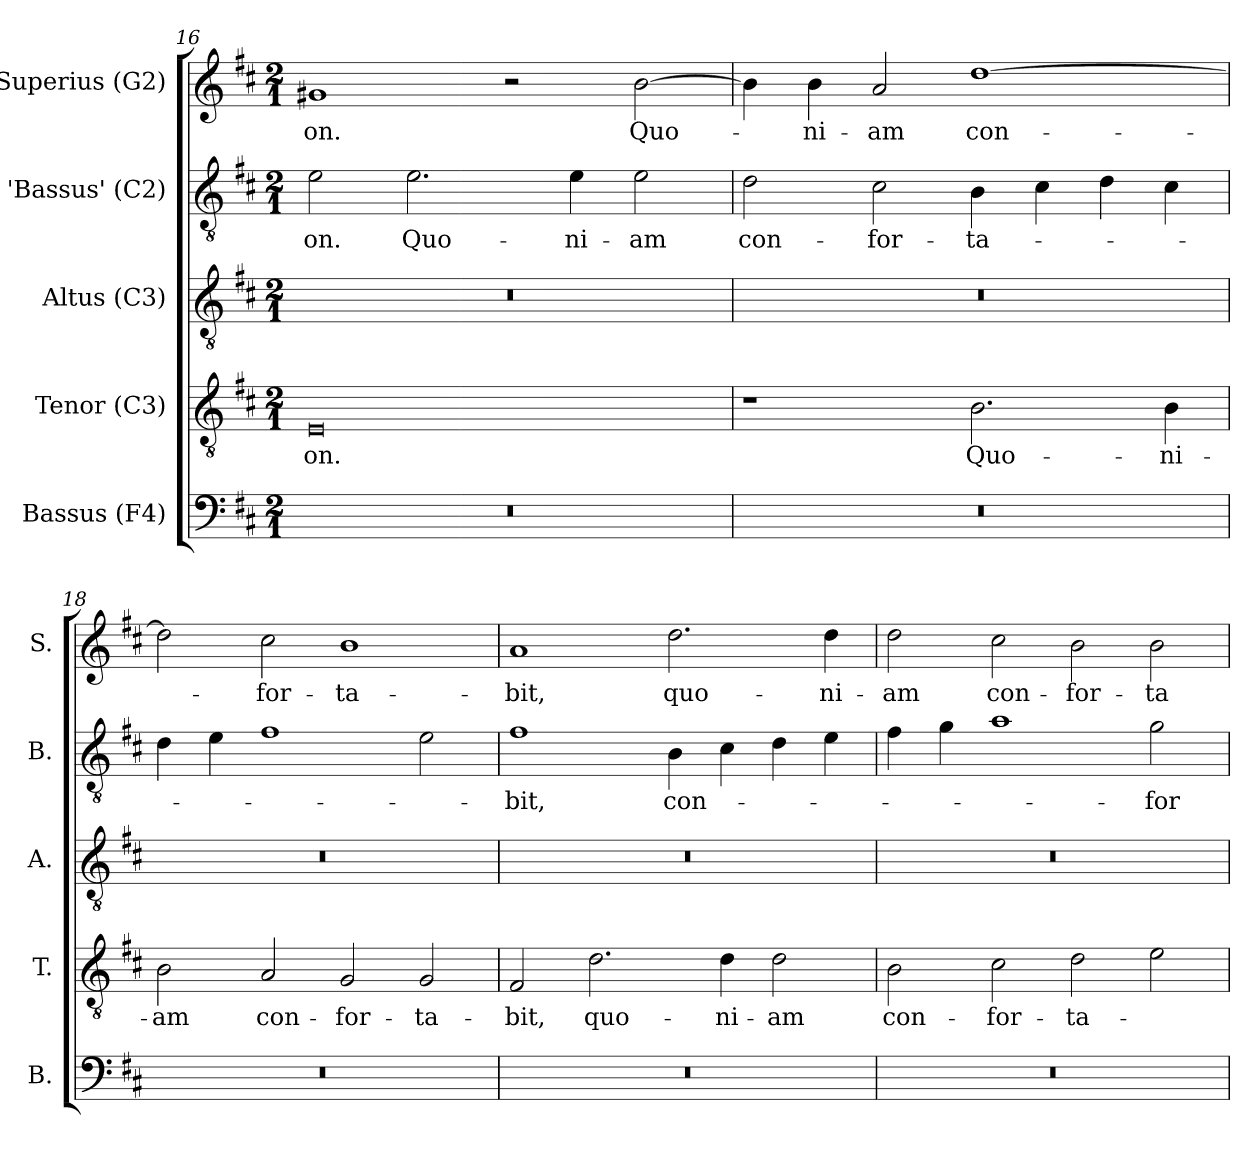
**kern	**kern	**text	**kern	**kern	**text	**kern	**text
*part5	*part4	*part4	*part3	*part2	*part2	*part1	*part1
*staff5	*staff4	*staff4	*staff3	*staff2	*staff2	*staff1	*staff1
*I"Bassus (F4)	*I"Tenor (C3)	*	*I"Altus (C3)	*I"'Bassus' (C2)	*	*I"Superius (G2)	*
*I'B.	*I'T.	*	*I'A.	*I'B.	*	*I'S.	*
*clefF4	*clefGv2	*	*clefGv2	*clefGv2	*	*clefG2	*
*	*	*	*ITrd7c12	*ITrd7c12	*	*	*
*k[f#c#]	*k[f#c#]	*	*k[f#c#]	*k[f#c#]	*	*k[f#c#]	*
*D:	*D:	*	*D:	*D:	*	*D:	*
*M2/1	*M2/1	*	*M2/1	*M2/1	*	*M2/1	*
=16	=16	=16	=16	=16	=16	=16	=16
!LO:N:vis=1	!	!	!	!	!	!	!
!	!	!LO:LY:b:color=#000000	!LO:N:vis=1	!	!	!	!
!	!	!	!	!	!LO:LY:b:color=#000000	!	!
!	!	!	!	!	!	!	!LO:LY:b:color=#000000
0r	0Ei	-on.	0r	2Ei\	-on.	1g#Xi	-on.
!	!	!	!	!	!LO:LY:b:color=#000000	!	!
.	.	.	.	2.Ei\	Quo-	.	.
.	.	.	.	.	.	2r	.
!	!	!	!	!	!LO:LY:b:color=#000000	!	!
.	.	.	.	4Ei\	-ni-	.	.
!	!	!	!	!	!LO:LY:b:color=#000000	!	!
!	!	!	!	!	!	!	!LO:LY:b:color=#000000
.	.	.	.	2Ei\	-am	[2bi\	Quo-
=17	=17	=17	=17	=17	=17	=17	=17
!LO:N:vis=1	!	!	!LO:N:vis=1	!	!	!	!
!	!	!	!	!	!LO:LY:b:color=#000000	!	!
0r	1r	.	0r	2Di\	con-	4bi\]	.
!	!	!	!	!	!	!	!LO:LY:b:color=#000000
.	.	.	.	.	.	4bi\	-ni-
!	!	!	!	!	!LO:LY:b:color=#000000	!	!
!	!	!	!	!	!	!	!LO:LY:b:color=#000000
.	.	.	.	2C#i\	-for-	2ai/	-am
!	!	!LO:LY:b:color=#000000	!	!	!	!	!
!	!	!	!	!	!LO:LY:b:color=#000000	!	!
!	!	!	!	!	!	!	!LO:LY:b:color=#000000
.	2.Bi\	Quo-	.	4BBi\	-ta-	[1ddi	con-
.	.	.	.	4C#i\	.	.	.
.	.	.	.	4Di\	.	.	.
!	!	!LO:LY:b:color=#000000	!	!	!	!	!
.	4Bi\	-ni-	.	4C#i\	.	.	.
=18	=18	=18	=18	=18	=18	=18	=18
!LO:N:vis=1	!	!	!	!	!	!	!
!	!	!LO:LY:b:color=#000000	!LO:N:vis=1	!	!	!	!
0r	2Bi\	-am	0r	4Di\	.	2ddi\]	.
.	.	.	.	4Ei\	.	.	.
!	!	!LO:LY:b:color=#000000	!	!	!	!	!
!	!	!	!	!	!	!	!LO:LY:b:color=#000000
.	2Ai/	con-	.	1F#i	.	2cc#i\	-for-
!	!	!LO:LY:b:color=#000000	!	!	!	!	!
!	!	!	!	!	!	!	!LO:LY:b:color=#000000
.	2Gi/	-for-	.	.	.	1bi	-ta-
!	!	!LO:LY:b:color=#000000	!	!	!	!	!
.	2Gi/	-ta-	.	2Ei\	.	.	.
=19	=19	=19	=19	=19	=19	=19	=19
!LO:N:vis=1	!	!	!	!	!	!	!
!	!	!LO:LY:b:color=#000000	!LO:N:vis=1	!	!	!	!
!	!	!	!	!	!LO:LY:b:color=#000000	!	!
!	!	!	!	!	!	!	!LO:LY:b:color=#000000
0r	2F#i/	-bit,	0r	1F#i	-bit,	1ai	-bit,
!	!	!LO:LY:b:color=#000000	!	!	!	!	!
.	2.di\	quo-	.	.	.	.	.
!	!	!	!	!	!LO:LY:b:color=#000000	!	!
!	!	!	!	!	!	!	!LO:LY:b:color=#000000
.	.	.	.	4BBi\	con-	2.ddi\	quo-
!	!	!LO:LY:b:color=#000000	!	!	!	!	!
.	4di\	-ni-	.	4C#i\	.	.	.
!	!	!LO:LY:b:color=#000000	!	!	!	!	!
.	2di\	-am	.	4Di\	.	.	.
!	!	!	!	!	!	!	!LO:LY:b:color=#000000
.	.	.	.	4Ei\	.	4ddi\	-ni-
!!LO:LB:g=z
=20	=20	=20	=20	=20	=20	=20	=20
!LO:N:vis=1	!	!	!	!	!	!	!
!	!	!LO:LY:b:color=#000000	!LO:N:vis=1	!	!	!	!
!	!	!	!	!	!	!	!LO:LY:b:color=#000000
0r	2Bi\	con-	0r	4F#i\	.	2ddi\	-am
.	.	.	.	4Gi\	.	.	.
!	!	!LO:LY:b:color=#000000	!	!	!	!	!
!	!	!	!	!	!	!	!LO:LY:b:color=#000000
.	2c#i\	-for-	.	1Ai	.	2cc#i\	con-
!	!	!LO:LY:b:color=#000000	!	!	!	!	!
!	!	!	!	!	!	!	!LO:LY:b:color=#000000
.	2di\	-ta-	.	.	.	2bi\	-for-
!	!	!	!	!	!LO:LY:b:color=#000000	!	!
!	!	!	!	!	!	!	!LO:LY:b:color=#000000
.	2ei\	.	.	2Gi\	-for-	2bi\	-ta-
=	=	=	=	=	=	=	=
*-	*-	*-	*-	*-	*-	*-	*-
